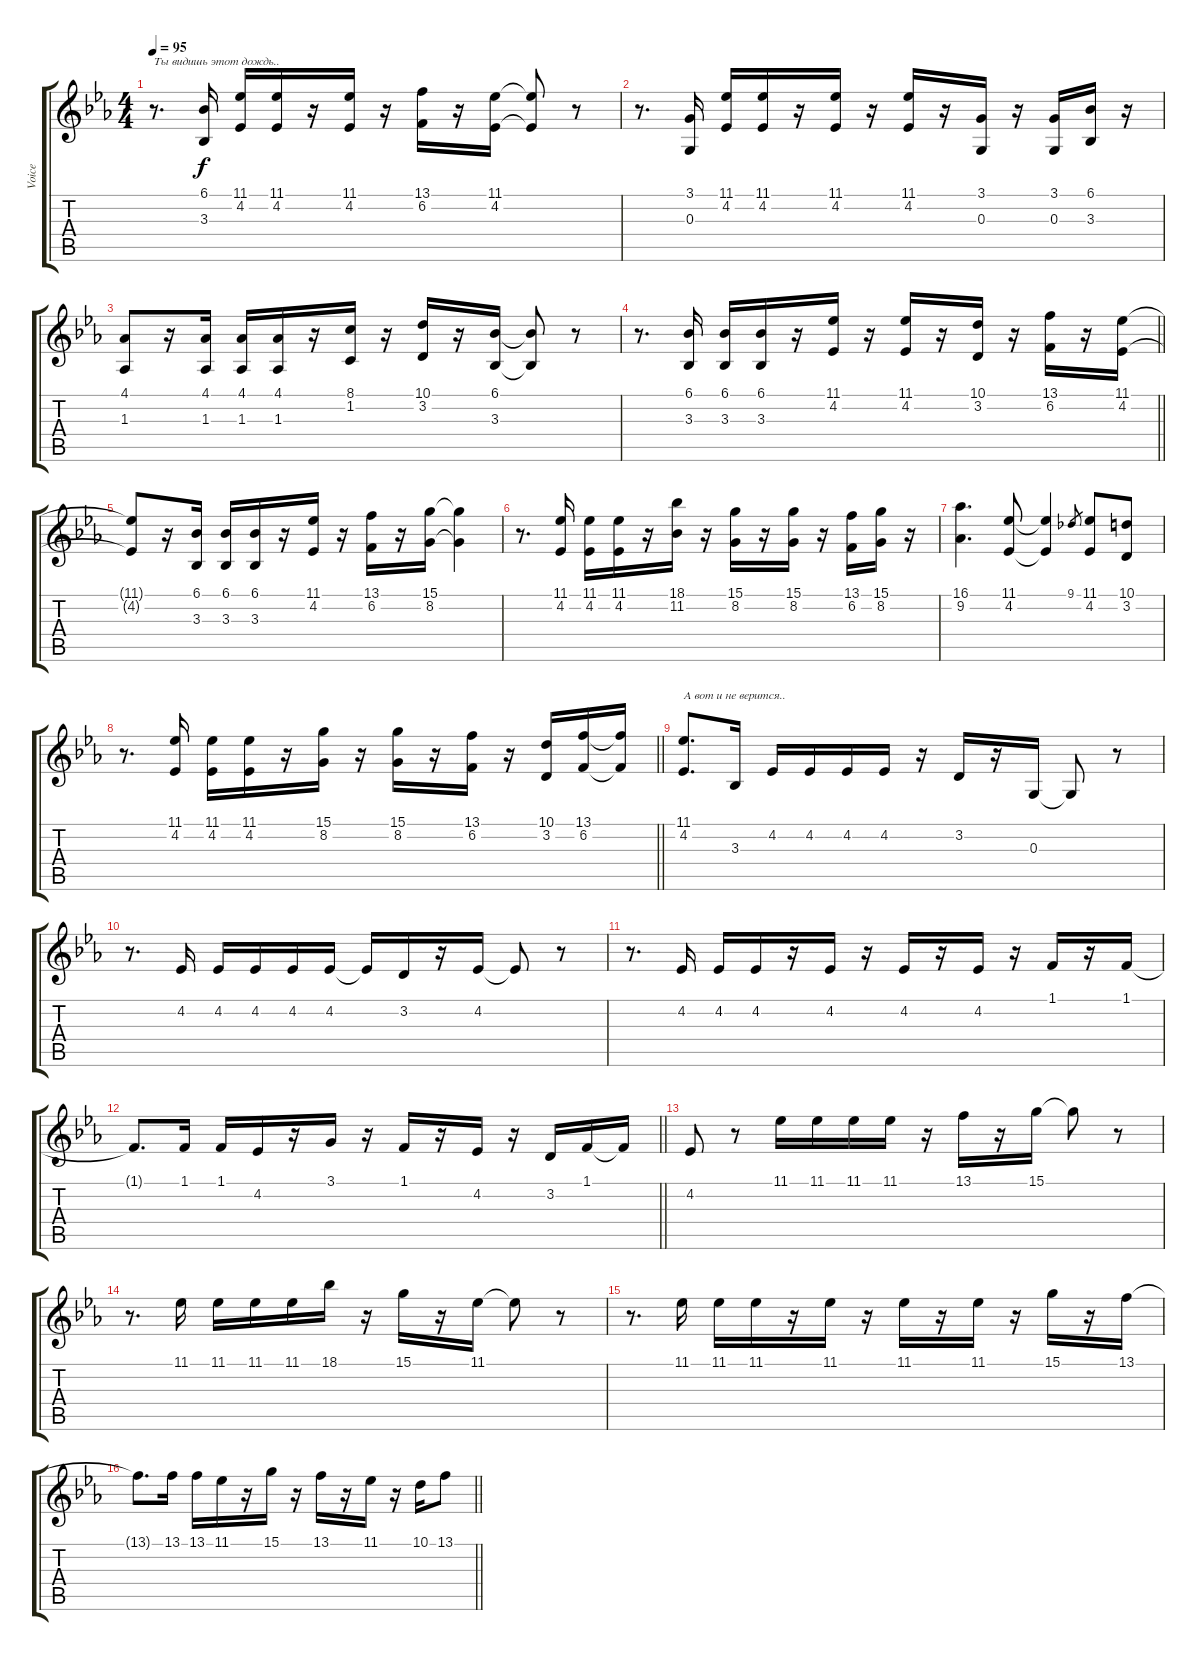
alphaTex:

\track ("Voice" "Voice") {instrument flute}
\staff {score tabs}
\tuning (E4 B3 G3 D3 A2 E2) {hide}
\ts (4 4)
\tempo 95
\clef g2
\ks eb
r.8{d txt "Ты видишь этот дождь.." dy f} (6.1 3.3).16 (11.1 4.2).16 (11.1 4.2).16 r.16 (11.1 4.2).16 r.16 (13.1 6.2).16 r.16 (11.1 4.2).16 (11.1{t} 4.2{t}).8 r.8 |
r.8{d} (3.1 0.3).16 (11.1 4.2).16 (11.1 4.2).16 r.16 (11.1 4.2).16 r.16 (11.1 4.2).16 r.16 (3.1 0.3).16 r.16 (3.1 0.3).16 (6.1 3.3).16 r.16 |
(4.1 1.3).8 r.16 (4.1 1.3).16 (4.1 1.3).16 (4.1 1.3).16 r.16 (8.1 1.2).16 r.16 (10.1 3.2).16 r.16 (6.1 3.3).16 (6.1{t} 3.3{t}).8 r.8 |
\barLineRight lightlight
r.8{d} (6.1 3.3).16 (6.1 3.3).16 (6.1 3.3).16 r.16 (11.1 4.2).16 r.16 (11.1 4.2).16 r.16 (10.1 3.2).16 r.16 (13.1 6.2).16 r.16 (11.1 4.2).16 |
(11.1{t} 4.2{t}).8 r.16 (6.1 3.3).16 (6.1 3.3).16 (6.1 3.3).16 r.16 (11.1 4.2).16 r.16 (13.1 6.2).16 r.16 (15.1 8.2).16 (15.1{t} 8.2{t}).4 |
r.8{d} (11.1 4.2).16 (11.1 4.2).16 (11.1 4.2).16 r.16 (18.1 11.2).16 r.16 (15.1 8.2).16 r.16 (15.1 8.2).16 r.16 (13.1 6.2).16 (15.1 8.2).16 r.16 |
(16.1 9.2).4{d} (11.1 4.2).8 (11.1{t} 4.2{t}).4 9.1.8{gr} (11.1 4.2).8 (10.1 3.2).8 |
\barLineRight lightlight
r.8{d} (11.1 4.2).16 (11.1 4.2).16 (11.1 4.2).16 r.16 (15.1 8.2).16 r.16 (15.1 8.2).16 r.16 (13.1 6.2).16 r.16 (10.1 3.2).16 (13.1 6.2).16 (13.1{t} 6.2{t}).16 |
(11.1 4.2).8{d txt "А вот и не верится.."} 3.3.16 4.2.16 4.2.16 4.2.16 4.2.16 r.16 3.2.16 r.16 0.3.16 0.3{t}.8 r.8 |
r.8{d} 4.2.16 4.2.16 4.2.16 4.2.16 4.2.16 4.2{t}.16 3.2.16 r.16 4.2.16 4.2{t}.8 r.8 |
r.8{d} 4.2.16 4.2.16 4.2.16 r.16 4.2.16 r.16 4.2.16 r.16 4.2.16 r.16 1.1.16 r.16 1.1.16 |
\barLineRight lightlight
1.1{t}.8{d} 1.1.16 1.1.16 4.2.16 r.16 3.1.16 r.16 1.1.16 r.16 4.2.16 r.16 3.2.16 1.1.16 1.1{t}.16 |
4.2.8 r.8 11.1.16 11.1.16 11.1.16 11.1.16 r.16 13.1.16 r.16 15.1.16 15.1{t}.8 r.8 |
r.8{d} 11.1.16 11.1.16 11.1.16 11.1.16 18.1.16 r.16 15.1.16 r.16 11.1.16 11.1{t}.8 r.8 |
r.8{d} 11.1.16 11.1.16 11.1.16 r.16 11.1.16 r.16 11.1.16 r.16 11.1.16 r.16 15.1.16 r.16 13.1.16 |
\barLineRight lightlight
13.1{t}.8{d} 13.1.16 13.1.16 11.1.16 r.16 15.1.16 r.16 13.1.16 r.16 11.1.16 r.16 10.1.16 13.1.8
